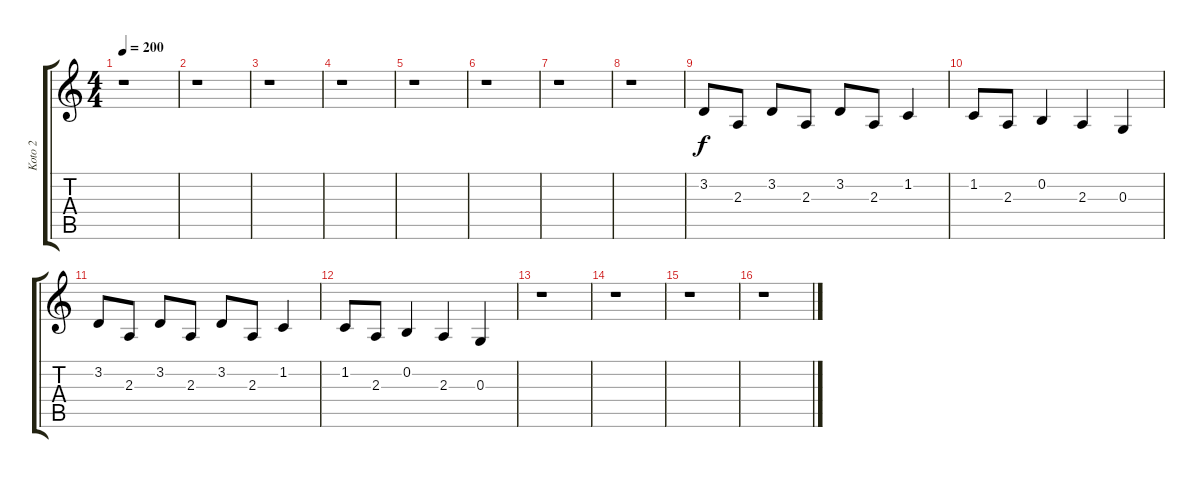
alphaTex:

\track ("Koto 2" "Koto 2") {instrument koto}
\staff {score tabs}
\tuning (E4 B3 G3 D3 A2 E2) {hide}
\ts (4 4)
\tempo 200
\clef g2
\ks c
r.1{dy f} |
r.1 |
r.1 |
r.1 |
r.1 |
r.1 |
r.1 |
r.1 |
3.2.8 2.3.8 3.2.8 2.3.8 3.2.8 2.3.8 1.2.4 |
1.2.8 2.3.8 0.2.4 2.3.4 0.3.4 |
3.2.8 2.3.8 3.2.8 2.3.8 3.2.8 2.3.8 1.2.4 |
1.2.8 2.3.8 0.2.4 2.3.4 0.3.4 |
r.1 |
r.1 |
r.1 |
r.1
